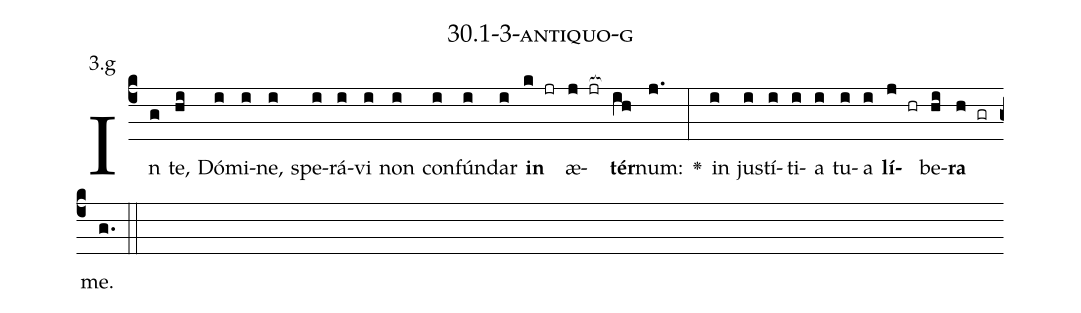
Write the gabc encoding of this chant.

name: 30.1-3-antiquo-g;
annotation: 3.g;
%%
(c4)In(g) te,(hi) Dó(i)mi(i)ne,(i) spe(i)rá(i)vi(i) non(i) con(i)fún(i)dar(i) <b>in</b>(k jr) æ(j jr[ocb:1{])<b>tér</b>(ih[ocb:0}])num:(j.) <v>\greheightstar</v>(:) in(i) jus(i)tí(i)ti(i)a(i) tu(i)a(i) <b>lí</b>(j hr)be(hi)<b>ra</b>(h gr) me.(g.) (::)


%E(i) u(i) o(j) u(hi) a(h) e.(g.) (::)
